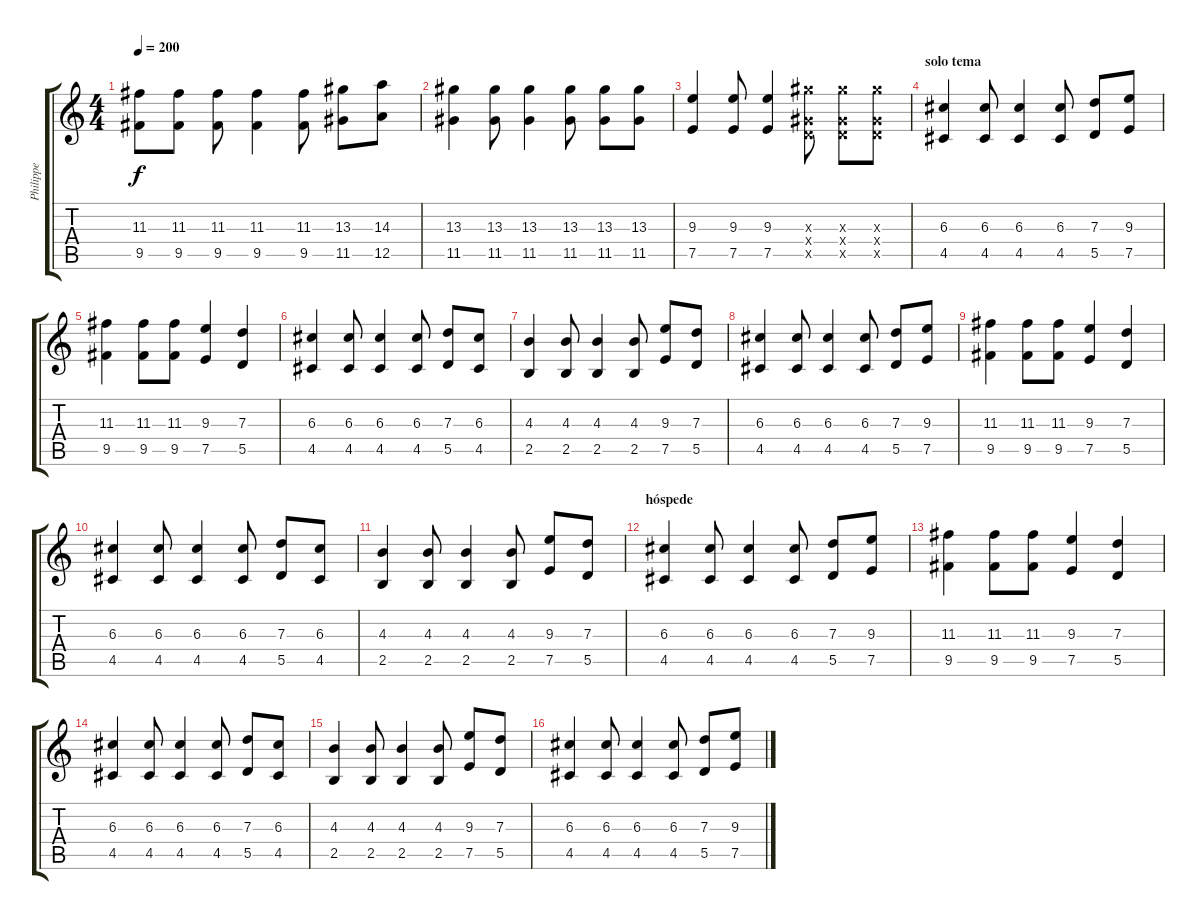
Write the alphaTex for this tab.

\track ("Philippe" "Philippe") {instrument distortionguitar}
\staff {score tabs}
\tuning (E4 B3 G3 D3 A2 D2) {hide}
\ts (4 4)
\tempo 200
\clef g2
\ks c
(11.3{t} 9.5{t}).8{dy f} (11.3 9.5).8 (11.3 9.5).8 (11.3 9.5).4 (11.3 9.5).8 (13.3 11.5).8 (14.3 12.5).8 |
(13.3 11.5).4 (13.3 11.5).8 (13.3 11.5).4 (13.3 11.5).8 (13.3 11.5).8 (13.3 11.5).8 |
(9.3 7.5).4 (9.3 7.5).8 (9.3 7.5).4 (13.3{x} 0.4{x} 11.5{x}).8 (13.3{x} 0.4{x} 11.5{x}).8 (13.3{x} 0.4{x} 11.5{x}).8 |
\section ("" "solo tema")
(6.3 4.5).4 (6.3 4.5).8 (6.3 4.5).4 (6.3 4.5).8 (7.3 5.5).8 (9.3 7.5).8 |
(11.3 9.5).4 (11.3 9.5).8 (11.3 9.5).8 (9.3 7.5).4 (7.3 5.5).4 |
(6.3 4.5).4 (6.3 4.5).8 (6.3 4.5).4 (6.3 4.5).8 (7.3 5.5).8 (6.3 4.5).8 |
(4.3 2.5).4 (4.3 2.5).8 (4.3 2.5).4 (4.3 2.5).8 (9.3 7.5).8 (7.3 5.5).8 |
(6.3 4.5).4 (6.3 4.5).8 (6.3 4.5).4 (6.3 4.5).8 (7.3 5.5).8 (9.3 7.5).8 |
(11.3 9.5).4 (11.3 9.5).8 (11.3 9.5).8 (9.3 7.5).4 (7.3 5.5).4 |
(6.3 4.5).4 (6.3 4.5).8 (6.3 4.5).4 (6.3 4.5).8 (7.3 5.5).8 (6.3 4.5).8 |
(4.3 2.5).4 (4.3 2.5).8 (4.3 2.5).4 (4.3 2.5).8 (9.3 7.5).8 (7.3 5.5).8 |
\section ("" "hóspede")
(6.3 4.5).4 (6.3 4.5).8 (6.3 4.5).4 (6.3 4.5).8 (7.3 5.5).8 (9.3 7.5).8 |
(11.3 9.5).4 (11.3 9.5).8 (11.3 9.5).8 (9.3 7.5).4 (7.3 5.5).4 |
(6.3 4.5).4 (6.3 4.5).8 (6.3 4.5).4 (6.3 4.5).8 (7.3 5.5).8 (6.3 4.5).8 |
(4.3 2.5).4 (4.3 2.5).8 (4.3 2.5).4 (4.3 2.5).8 (9.3 7.5).8 (7.3 5.5).8 |
(6.3 4.5).4 (6.3 4.5).8 (6.3 4.5).4 (6.3 4.5).8 (7.3 5.5).8 (9.3 7.5).8
